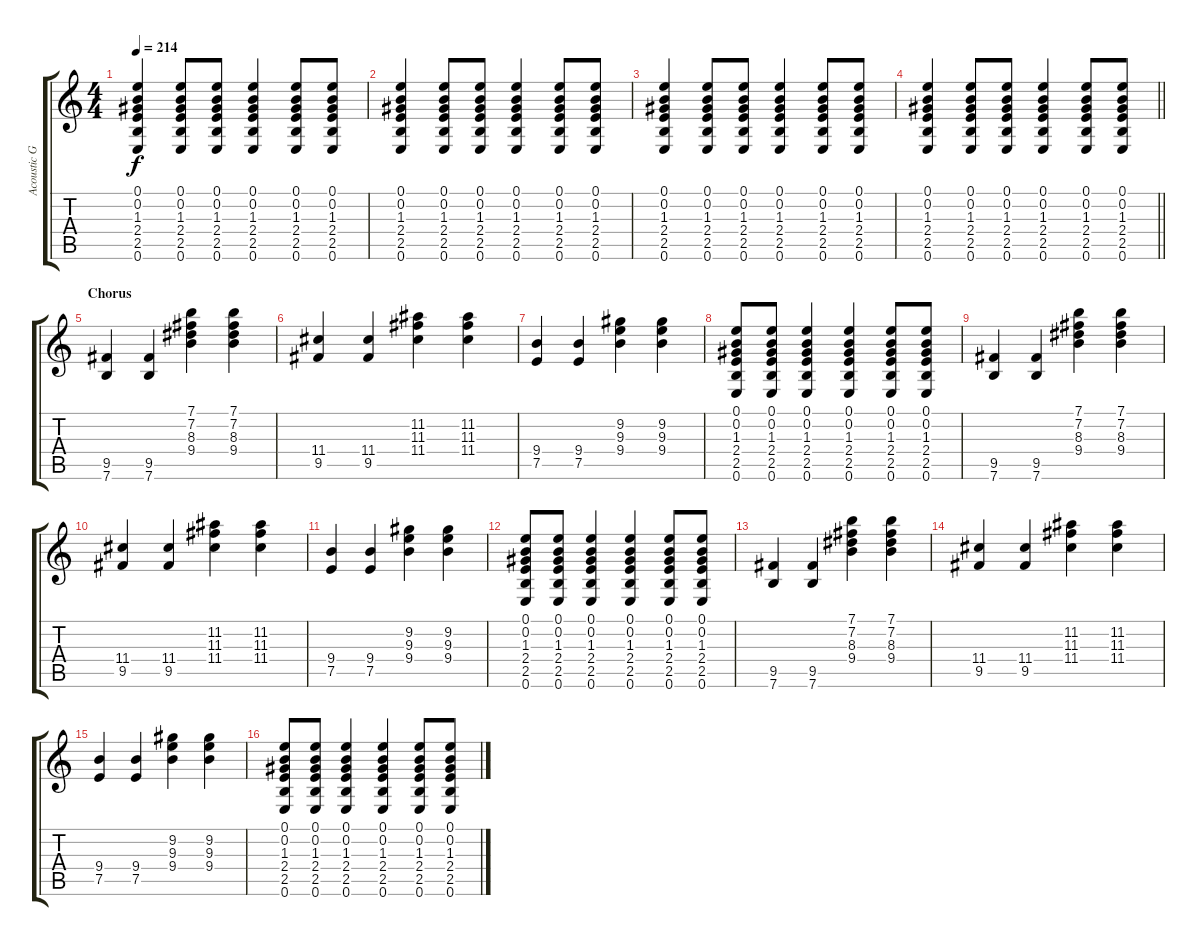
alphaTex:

\track ("Acoustic Guitar" "Acoustic G") {instrument acousticguitarsteel}
\staff {score tabs}
\tuning (E4 B3 G3 D3 A2 E2) {hide}
\ts (4 4)
\tempo 214
\clef g2
\ks c
(0.1 0.2 1.3 2.4 2.5 0.6).4{dy f} (0.1 0.2 1.3 2.4 2.5 0.6).8 (0.1 0.2 1.3 2.4 2.5 0.6).8 (0.1 0.2 1.3 2.4 2.5 0.6).4 (0.1 0.2 1.3 2.4 2.5 0.6).8 (0.1 0.2 1.3 2.4 2.5 0.6).8 |
(0.1 0.2 1.3 2.4 2.5 0.6).4 (0.1 0.2 1.3 2.4 2.5 0.6).8 (0.1 0.2 1.3 2.4 2.5 0.6).8 (0.1 0.2 1.3 2.4 2.5 0.6).4 (0.1 0.2 1.3 2.4 2.5 0.6).8 (0.1 0.2 1.3 2.4 2.5 0.6).8 |
(0.1 0.2 1.3 2.4 2.5 0.6).4 (0.1 0.2 1.3 2.4 2.5 0.6).8 (0.1 0.2 1.3 2.4 2.5 0.6).8 (0.1 0.2 1.3 2.4 2.5 0.6).4 (0.1 0.2 1.3 2.4 2.5 0.6).8 (0.1 0.2 1.3 2.4 2.5 0.6).8 |
\barLineRight lightlight
(0.1 0.2 1.3 2.4 2.5 0.6).4 (0.1 0.2 1.3 2.4 2.5 0.6).8 (0.1 0.2 1.3 2.4 2.5 0.6).8 (0.1 0.2 1.3 2.4 2.5 0.6).4 (0.1 0.2 1.3 2.4 2.5 0.6).8 (0.1 0.2 1.3 2.4 2.5 0.6).8 |
\section ("" "Chorus")
(9.5 7.6).4{volume 16 balance 8 instrument distortionguitar} (9.5 7.6).4 (7.1 7.2 8.3 9.4).4 (7.1 7.2 8.3 9.4).4 |
(11.4 9.5).4 (11.4 9.5).4 (11.2 11.3 11.4).4 (11.2 11.3 11.4).4 |
(9.4 7.5).4 (9.4 7.5).4 (9.2 9.3 9.4).4 (9.2 9.3 9.4).4 |
(0.1 0.2 1.3 2.4 2.5 0.6).8 (0.1 0.2 1.3 2.4 2.5 0.6).8 (0.1 0.2 1.3 2.4 2.5 0.6).4 (0.1 0.2 1.3 2.4 2.5 0.6).4 (0.1 0.2 1.3 2.4 2.5 0.6).8 (0.1 0.2 1.3 2.4 2.5 0.6).8 |
(9.5 7.6).4{volume 16 balance 8 instrument distortionguitar} (9.5 7.6).4 (7.1 7.2 8.3 9.4).4 (7.1 7.2 8.3 9.4).4 |
(11.4 9.5).4 (11.4 9.5).4 (11.2 11.3 11.4).4 (11.2 11.3 11.4).4 |
(9.4 7.5).4 (9.4 7.5).4 (9.2 9.3 9.4).4 (9.2 9.3 9.4).4 |
(0.1 0.2 1.3 2.4 2.5 0.6).8 (0.1 0.2 1.3 2.4 2.5 0.6).8 (0.1 0.2 1.3 2.4 2.5 0.6).4 (0.1 0.2 1.3 2.4 2.5 0.6).4 (0.1 0.2 1.3 2.4 2.5 0.6).8 (0.1 0.2 1.3 2.4 2.5 0.6).8 |
(9.5 7.6).4{volume 16 balance 8 instrument distortionguitar} (9.5 7.6).4 (7.1 7.2 8.3 9.4).4 (7.1 7.2 8.3 9.4).4 |
(11.4 9.5).4 (11.4 9.5).4 (11.2 11.3 11.4).4 (11.2 11.3 11.4).4 |
(9.4 7.5).4 (9.4 7.5).4 (9.2 9.3 9.4).4 (9.2 9.3 9.4).4 |
(0.1 0.2 1.3 2.4 2.5 0.6).8 (0.1 0.2 1.3 2.4 2.5 0.6).8 (0.1 0.2 1.3 2.4 2.5 0.6).4 (0.1 0.2 1.3 2.4 2.5 0.6).4 (0.1 0.2 1.3 2.4 2.5 0.6).8 (0.1 0.2 1.3 2.4 2.5 0.6).8
